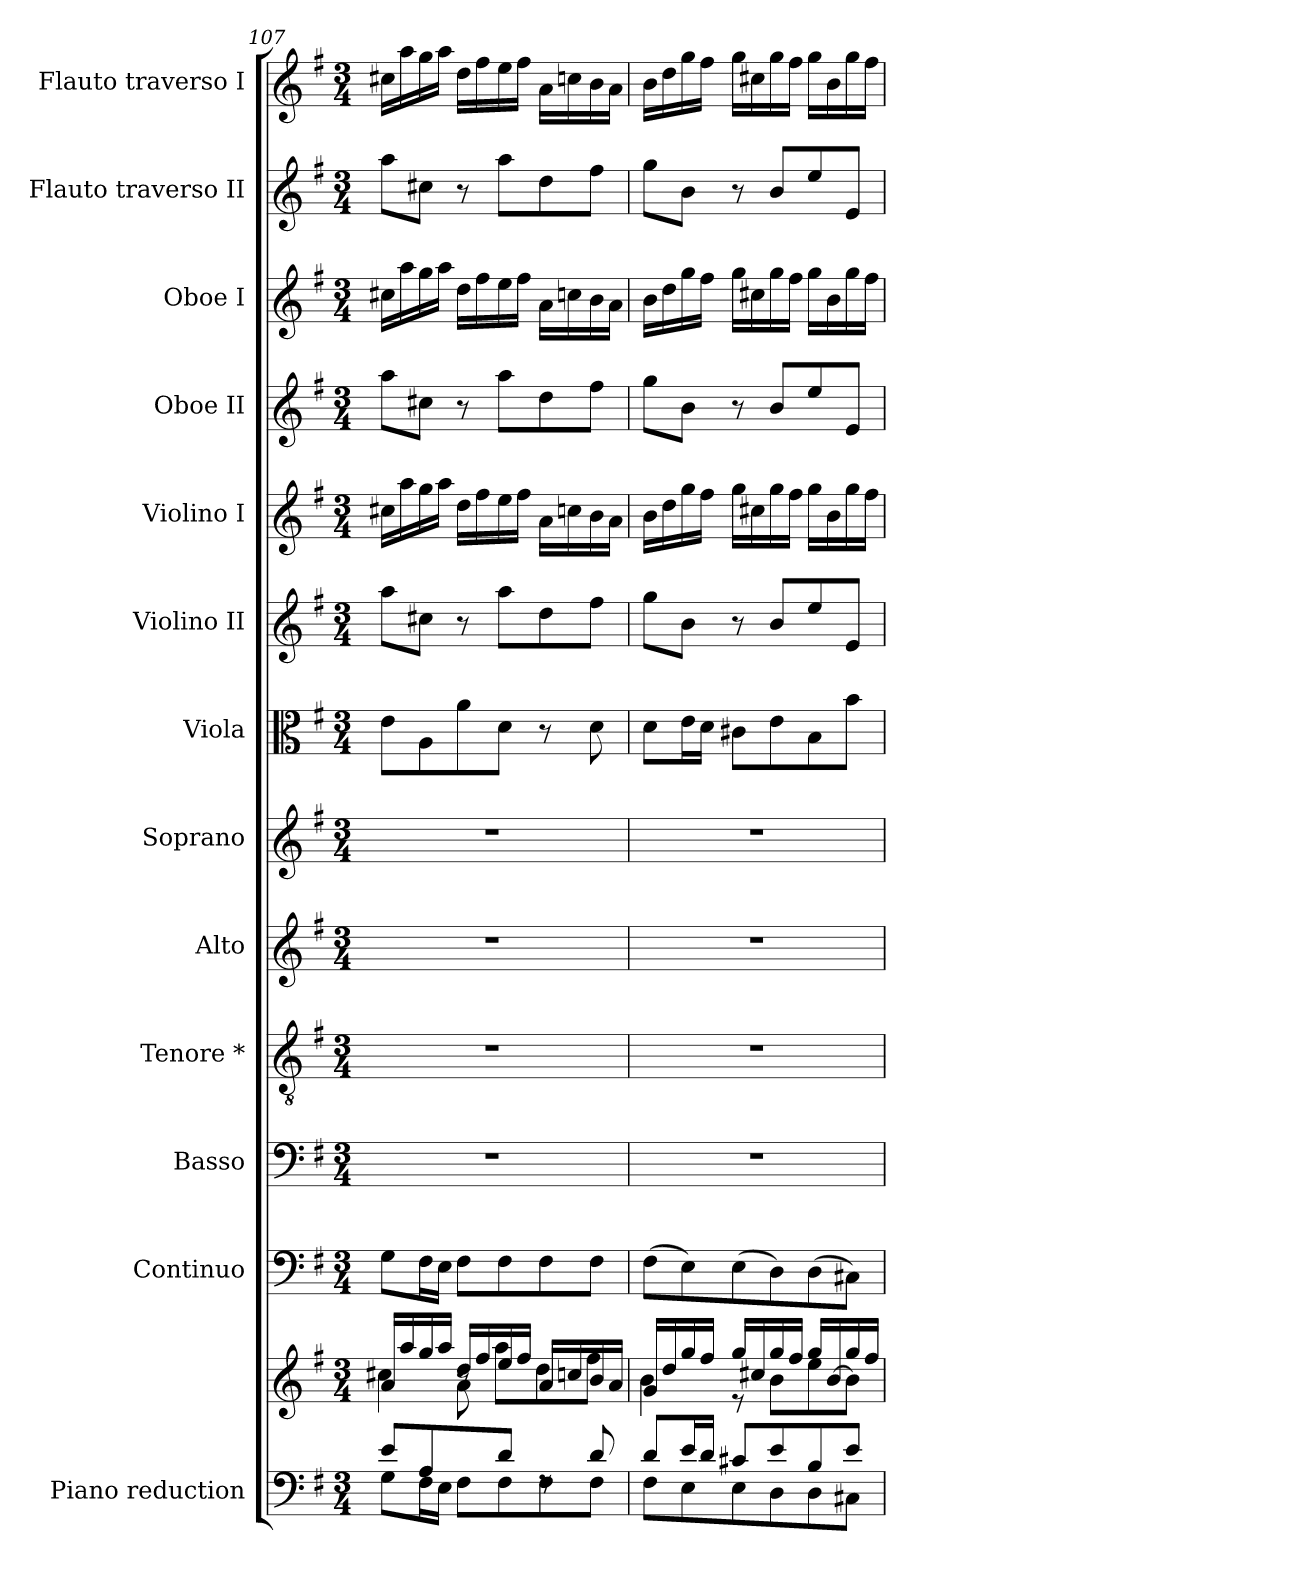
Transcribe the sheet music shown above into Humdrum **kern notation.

**kern	**kern	**kern	**kern	**kern	**kern	**kern	**kern	**kern	**kern	**kern	**kern	**kern	**kern
*part13	*part13	*part12	*part11	*part10	*part9	*part8	*part7	*part6	*part5	*part4	*part3	*part2	*part1
*staff14	*staff13	*staff12	*staff11	*staff10	*staff9	*staff8	*staff7	*staff6	*staff5	*staff4	*staff3	*staff2	*staff1
*I"Piano reduction	*	*I"Continuo	*I"Basso	*I"Tenore *	*I"Alto	*I"Soprano	*I"Viola	*I"Violino II	*I"Violino I	*I"Oboe II	*I"Oboe I	*I"Flauto traverso II	*I"Flauto traverso I
*I'Pno	*	*	*	*	*	*	*I'Vla	*I'Vln	*I'Vln	*I'Ob	*I'Ob	*	*
*clefF4	*clefG2	*clefF4	*clefF4	*clefGv2	*clefG2	*clefG2	*clefC3	*clefG2	*clefG2	*clefG2	*clefG2	*clefG2	*clefG2
*k[f#]	*k[f#]	*k[f#]	*k[f#]	*k[f#]	*k[f#]	*k[f#]	*k[f#]	*k[f#]	*k[f#]	*k[f#]	*k[f#]	*k[f#]	*k[f#]
*M3/4	*M3/4	*M3/4	*M3/4	*M3/4	*M3/4	*M3/4	*M3/4	*M3/4	*M3/4	*M3/4	*M3/4	*M3/4	*M3/4
=107	=107	=107	=107	=107	=107	=107	=107	=107	=107	=107	=107	=107	=107
*^	*^	*	*	*	*	*	*	*	*	*	*	*	*
*	*	*	*^	*	*	*	*	*	*	*	*	*	*	*	*
8e/L	8G\L	16a/LL	4cc#X\	4ryy	8G\L	2.r	2.r	2.r	2.r	8e\L	8aa\L	16cc#X\LL	8aa\L	16cc#X\LL	8aa\L	16cc#X\LL
.	.	16aa/	.	.	.	.	.	.	.	.	.	16aa\	.	16aa\	.	16aa\
8A/	16F#\L	16gg/	.	.	16F#\L	.	.	.	.	8A\	8cc#X\J	16gg\	8cc#X\J	16gg\	8cc#X\J	16gg\
.	16E\JJ	16aa/JJ	.	.	16E\JJ	.	.	.	.	.	.	16aa\JJ	.	16aa\JJ	.	16aa\JJ
8ryy	8F#\L	16dd/LL	8r	8a\	8F#\L	.	.	.	.	8a\	8r	16dd\LL	8r	16dd\LL	8r	16dd\LL
.	.	16ff#/	.	.	.	.	.	.	.	.	.	16ff#\	.	16ff#\	.	16ff#\
8d/J	8F#\	16ee/	8aa\L	4.ryy	8F#\	.	.	.	.	8d\J	8aa\L	16ee\	8aa\L	16ee\	8aa\L	16ee\
.	.	16ff#/JJ	.	.	.	.	.	.	.	.	.	16ff#\JJ	.	16ff#\JJ	.	16ff#\JJ
8rF	8F#\	16a/LL	8dd\	.	8F#\	.	.	.	.	8r	8dd\	16a\LL	8dd\	16a\LL	8dd\	16a\LL
.	.	16ccn/	.	.	.	.	.	.	.	.	.	16ccn\	.	16ccn\	.	16ccn\
8d/	8F#\J	16b/	8ff#\J	.	8F#\J	.	.	.	.	8d\	8ff#\J	16b\	8ff#\J	16b\	8ff#\J	16b\
.	.	16a/JJ	.	.	.	.	.	.	.	.	.	16a\JJ	.	16a\JJ	.	16a\JJ
*	*	*	*v	*v	*	*	*	*	*	*	*	*	*	*	*	*
!!LO:PB:g=z
=108	=108	=108	=108	=108	=108	=108	=108	=108	=108	=108	=108	=108	=108	=108	=108
8d/L	8F#\L	16g/LL	4b\	(>8F#\L	2.r	2.r	2.r	2.r	8d\L	8gg\L	16b\LL	8gg\L	16b\LL	8gg\L	16b\LL
.	.	16dd/	.	.	.	.	.	.	.	.	16dd\	.	16dd\	.	16dd\
16e/L	8E\	16gg/	.	8E\)	.	.	.	.	16e\L	8b\J	16gg\	8b\J	16gg\	8b\J	16gg\
16d/JJ	.	16ff#/JJ	.	.	.	.	.	.	16d\JJ	.	16ff#\JJ	.	16ff#\JJ	.	16ff#\JJ
8c#X/L	8E\	16gg/LL	8r	(>8E\	.	.	.	.	8c#X\L	8r	16gg\LL	8r	16gg\LL	8r	16gg\LL
.	.	16cc#X/	.	.	.	.	.	.	.	.	16cc#X\	.	16cc#X\	.	16cc#X\
8e/	8D\	16gg/	8b\L	8D\)	.	.	.	.	8e\	8b/L	16gg\	8b/L	16gg\	8b/L	16gg\
.	.	16ff#/JJ	.	.	.	.	.	.	.	.	16ff#\JJ	.	16ff#\JJ	.	16ff#\JJ
8B/	8D\	16gg/LL	8ee\	(>8D\	.	.	.	.	8B\	8ee/	16gg\LL	8ee/	16gg\LL	8ee/	16gg\LL
.	.	[16b/	.	.	.	.	.	.	.	.	16b\	.	16b\	.	16b\
8e/J	8C#X\J	16gg/	8b\J]	8C#X\J)	.	.	.	.	8b\J	8e/J	16gg\	8e/J	16gg\	8e/J	16gg\
.	.	16ff#/JJ	.	.	.	.	.	.	.	.	16ff#\JJ	.	16ff#\JJ	.	16ff#\JJ
*v	*v	*	*	*	*	*	*	*	*	*	*	*	*	*	*
*	*v	*v	*	*	*	*	*	*	*	*	*	*	*	*
=	=	=	=	=	=	=	=	=	=	=	=	=	=
*-	*-	*-	*-	*-	*-	*-	*-	*-	*-	*-	*-	*-	*-
